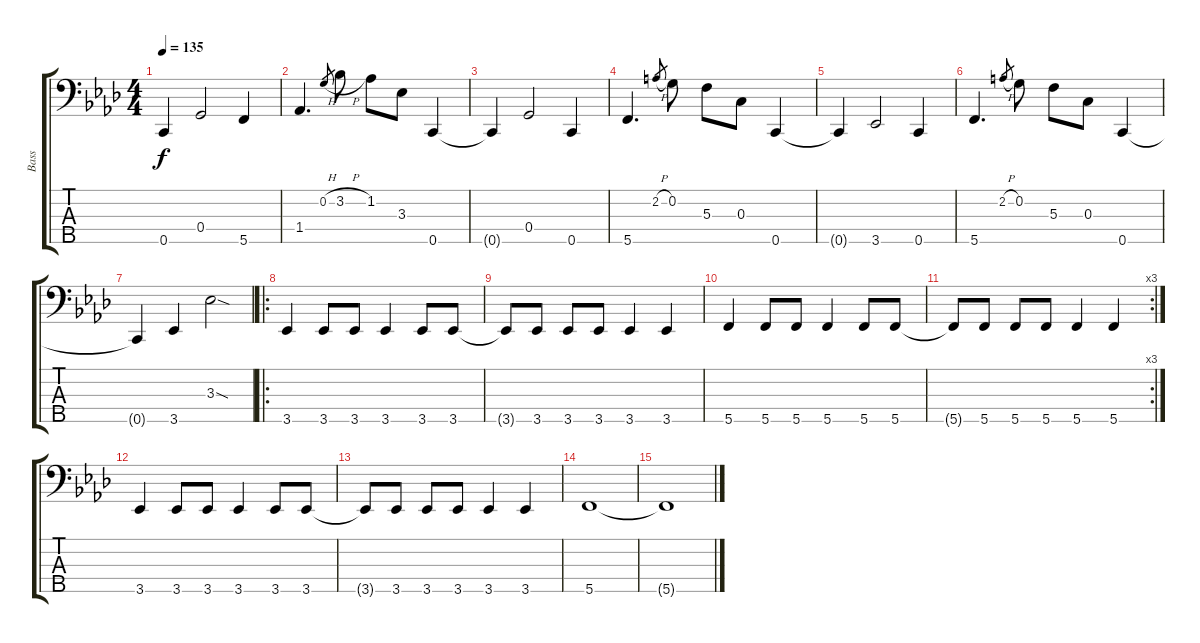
\track ("Bass" "Bass") {instrument fretlessbass}
\staff {score tabs}
\tuning (C3 G2 C2 G1 C1) {hide}
\ts (4 4)
\tempo 135
\clef f4
\ks ab
0.5{t}.4{dy f} 0.4.2 5.5.4 |
1.4.4{d} 0.2{h}.8{gr} 3.2{h}.8 1.2.8 3.3.8 0.5.4 |
0.5{t}.4 0.4.2 0.5.4 |
5.5.4{d} 2.2{h}.8{gr} 0.2.8 5.3.8 0.3.8 0.5.4 |
0.5{t}.4 3.5.2 0.5.4 |
5.5.4{d} 2.2{h}.8{gr} 0.2.8 5.3.8 0.3.8 0.5.4 |
0.5{t}.4 3.5.4 3.3{sod}.2 |
\ro
3.5.4 3.5.8 3.5.8 3.5.4 3.5.8 3.5.8 |
3.5{t}.8 3.5.8 3.5.8 3.5.8 3.5.4 3.5.4 |
5.5.4 5.5.8 5.5.8 5.5.4 5.5.8 5.5.8 |
\rc 3
5.5{t}.8 5.5.8 5.5.8 5.5.8 5.5.4 5.5.4 |
3.5.4 3.5.8 3.5.8 3.5.4 3.5.8 3.5.8 |
3.5{t}.8 3.5.8 3.5.8 3.5.8 3.5.4 3.5.4 |
5.5.1 |
5.5{t}.1
